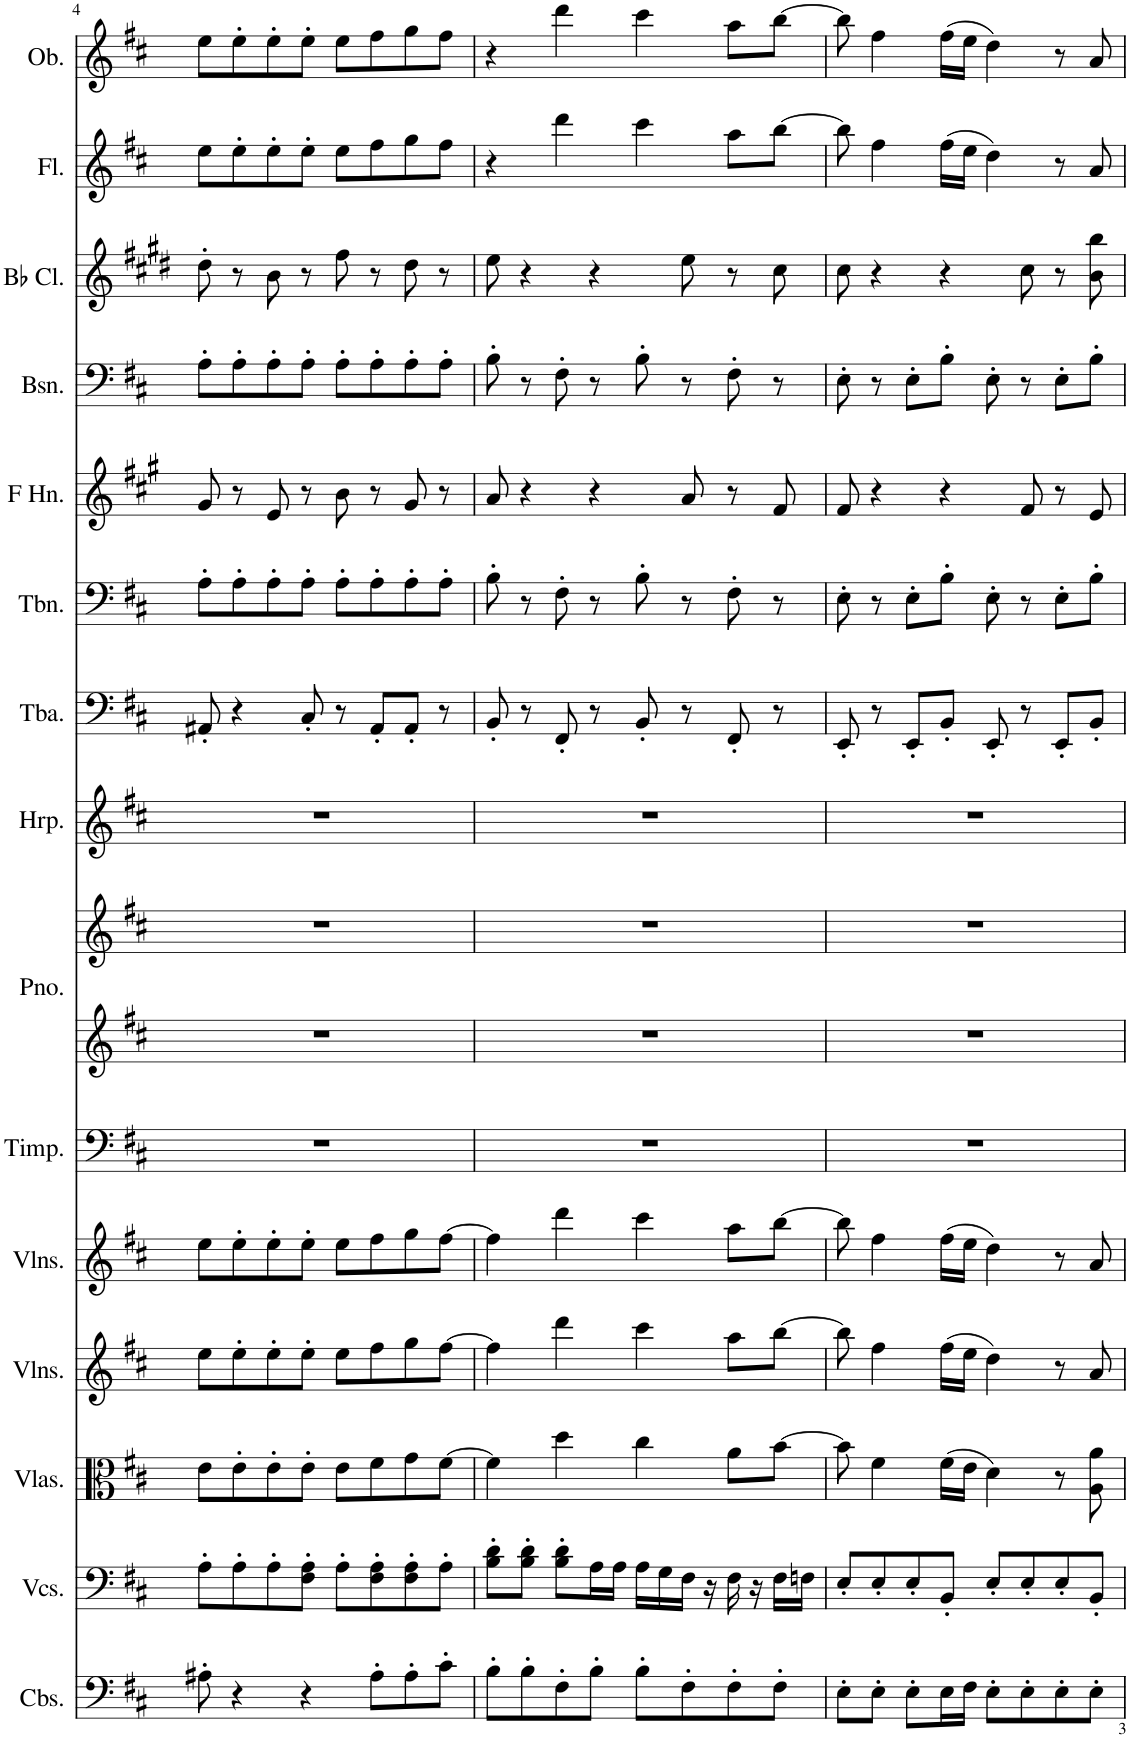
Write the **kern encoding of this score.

**kern	**kern	**kern	**kern	**kern	**kern	**kern	**kern	**kern	**kern	**kern	**kern	**kern	**kern	**kern	**kern
*part15	*part14	*part13	*part12	*part11	*part10	*part9	*part9	*part8	*part7	*part6	*part5	*part4	*part3	*part2	*part1
*staff16	*staff15	*staff14	*staff13	*staff12	*staff11	*staff10	*staff9	*staff8	*staff7	*staff6	*staff5	*staff4	*staff3	*staff2	*staff1
*I"Contrabasses	*I"Violoncellos	*I"Violas	*I"Violins	*I"Violins	*I"Timpani	*I"Piano	*	*I"Harp	*I"Tuba	*I"Trombone	*I"Horn in F	*I"Bassoon	*I"Bb Clarinet	*I"Flute	*I"Oboe
*I'Cbs.	*I'Vcs.	*I'Vlas.	*I'Vlns.	*I'Vlns.	*I'Timp.	*I'Pno.	*	*I'Hrp.	*I'Tba.	*I'Tbn.	*	*I'Bsn.	*I'Bb Cl.	*I'Fl.	*I'Ob.
!!LO:PB:g=z
*clefF4	*clefF4	*clefC3	*clefG2	*clefG2	*clefF4	*clefG2	*clefG2	*clefG2	*clefF4	*clefF4	*clefG2	*clefF4	*clefG2	*clefG2	*clefG2
*Trd7c12	*	*	*	*	*	*	*	*	*	*	*Trd4c7	*	*Trd1c2	*	*
*k[f#c#]	*k[f#c#]	*k[f#c#]	*k[f#c#]	*k[f#c#]	*k[f#c#]	*k[f#c#]	*k[f#c#]	*k[f#c#]	*k[f#c#]	*k[f#c#]	*k[f#c#g#]	*k[f#c#]	*k[f#c#g#d#]	*k[f#c#]	*k[f#c#]
*M4/4	*M4/4	*M4/4	*M4/4	*M4/4	*M4/4	*M4/4	*M4/4	*M4/4	*M4/4	*M4/4	*M4/4	*M4/4	*M4/4	*M4/4	*M4/4
=4	=4	=4	=4	=4	=4	=4	=4	=4	=4	=4	=4	=4	=4	=4	=4
8A#X'\	8A'\L	8e\L	8ee\L	8ee\L	1r	1r	1r	1r	8AA#X'/	8A'\L	8g#/	8A'\L	8dd#'\	8ee\L	8ee\L
4r	8A'\	8e'\	8ee'\	8ee'\	.	.	.	.	4r	8A'\	8r	8A'\	8r	8ee'\	8ee'\
.	8A'\	8e'\	8ee'\	8ee'\	.	.	.	.	.	8A'\	8e/	8A'\	8b\	8ee'\	8ee'\
4r	8F#\' 8A\'J	8e'\J	8ee'\J	8ee'\J	.	.	.	.	8C#'/	8A'\J	8r	8A'\J	8r	8ee'\J	8ee'\J
.	8A'\L	8e\L	8ee\L	8ee\L	.	.	.	.	8r	8A'\L	8b\	8A'\L	8ff#\	8ee\L	8ee\L
8A#'\L	8F#\' 8A\'	8f#\	8ff#\	8ff#\	.	.	.	.	8AA#'/L	8A'\	8r	8A'\	8r	8ff#\	8ff#\
8A#'\	8F#\' 8A\'	8g\	8gg\	8gg\	.	.	.	.	8AA#'/J	8A'\	8g#/	8A'\	8dd#\	8gg\	8gg\
8c#'\J	8A'\J	[8f#\J	[8ff#\J	[8ff#\J	.	.	.	.	8r	8A'\J	8r	8A'\J	8r	8ff#\J	8ff#\J
=5	=5	=5	=5	=5	=5	=5	=5	=5	=5	=5	=5	=5	=5	=5	=5
8B'\L	8B\' 8d\'L	4f#\]	4ff#\]	4ff#\]	1r	1r	1r	1r	8BB'/	8B'\	8a/	8B'\	8ee\	4r	4r
8B'\	8B\' 8d\'J	.	.	.	.	.	.	.	8r	8r	4r	8r	4r	.	.
8F#'\	8B\' 8d\'L	4dd\	4ddd\	4ddd\	.	.	.	.	8FF#'/	8F#'\	.	8F#'\	.	4ddd\	4ddd\
8B'\J	16A\L	.	.	.	.	.	.	.	8r	8r	4r	8r	4r	.	.
.	16A\JJ	.	.	.	.	.	.	.	.	.	.	.	.	.	.
8B'\L	16A\LL	4cc#\	4ccc#\	4ccc#\	.	.	.	.	8BB'/	8B'\	.	8B'\	.	4ccc#\	4ccc#\
.	16G\	.	.	.	.	.	.	.	.	.	.	.	.	.	.
8F#'\	16F#\JJ	.	.	.	.	.	.	.	8r	8r	8a/	8r	8ee\	.	.
.	16r	.	.	.	.	.	.	.	.	.	.	.	.	.	.
8F#'\	16F#\	8a\L	8aa\L	8aa\L	.	.	.	.	8FF#'/	8F#'\	8r	8F#'\	8r	8aa\L	8aa\L
.	16r	.	.	.	.	.	.	.	.	.	.	.	.	.	.
8F#'\J	16F#\LL	[8b\J	[8bb\J	[8bb\J	.	.	.	.	8r	8r	8f#/	8r	8cc#\	[8bb\J	[8bb\J
.	16Fn\JJ	.	.	.	.	.	.	.	.	.	.	.	.	.	.
=6	=6	=6	=6	=6	=6	=6	=6	=6	=6	=6	=6	=6	=6	=6	=6
8E'\L	8E'/L	8b\]	8bb\]	8bb\]	1r	1r	1r	1r	8EE'/	8E'\	8f#/	8E'\	8cc#\	8bb\]	8bb\]
8E'\J	8E'/	4f#\	4ff#\	4ff#\	.	.	.	.	8r	8r	4r	8r	4r	4ff#\	4ff#\
8E'\L	8E'/	.	.	.	.	.	.	.	8EE'/L	8E'\L	.	8E'\L	.	.	.
16E\L	8BB'/J	(16f#\LL	(16ff#\LL	(16ff#\LL	.	.	.	.	8BB'/J	8B'\J	4r	8B'\J	4r	(16ff#\LL	(16ff#\LL
16F#\JJ	.	16e\JJ	16ee\JJ	16ee\JJ	.	.	.	.	.	.	.	.	.	16ee\JJ	16ee\JJ
8E'\L	8E'/L	4d\)	4dd\)	4dd\)	.	.	.	.	8EE'/	8E'\	.	8E'\	.	4dd\)	4dd\)
8E'\	8E'/	.	.	.	.	.	.	.	8r	8r	8f#/	8r	8cc#\	.	.
8E'\	8E'/	8r	8r	8r	.	.	.	.	8EE'/L	8E'\L	8r	8E'\L	8r	8r	8r
8E'\J	8BB'/J	8A\ 8a\	8a/	8a/	.	.	.	.	8BB'/J	8B'\J	8e/	8B'\J	8b\ 8bb\	8a/	8a/
=	=	=	=	=	=	=	=	=	=	=	=	=	=	=	=
*-	*-	*-	*-	*-	*-	*-	*-	*-	*-	*-	*-	*-	*-	*-	*-
